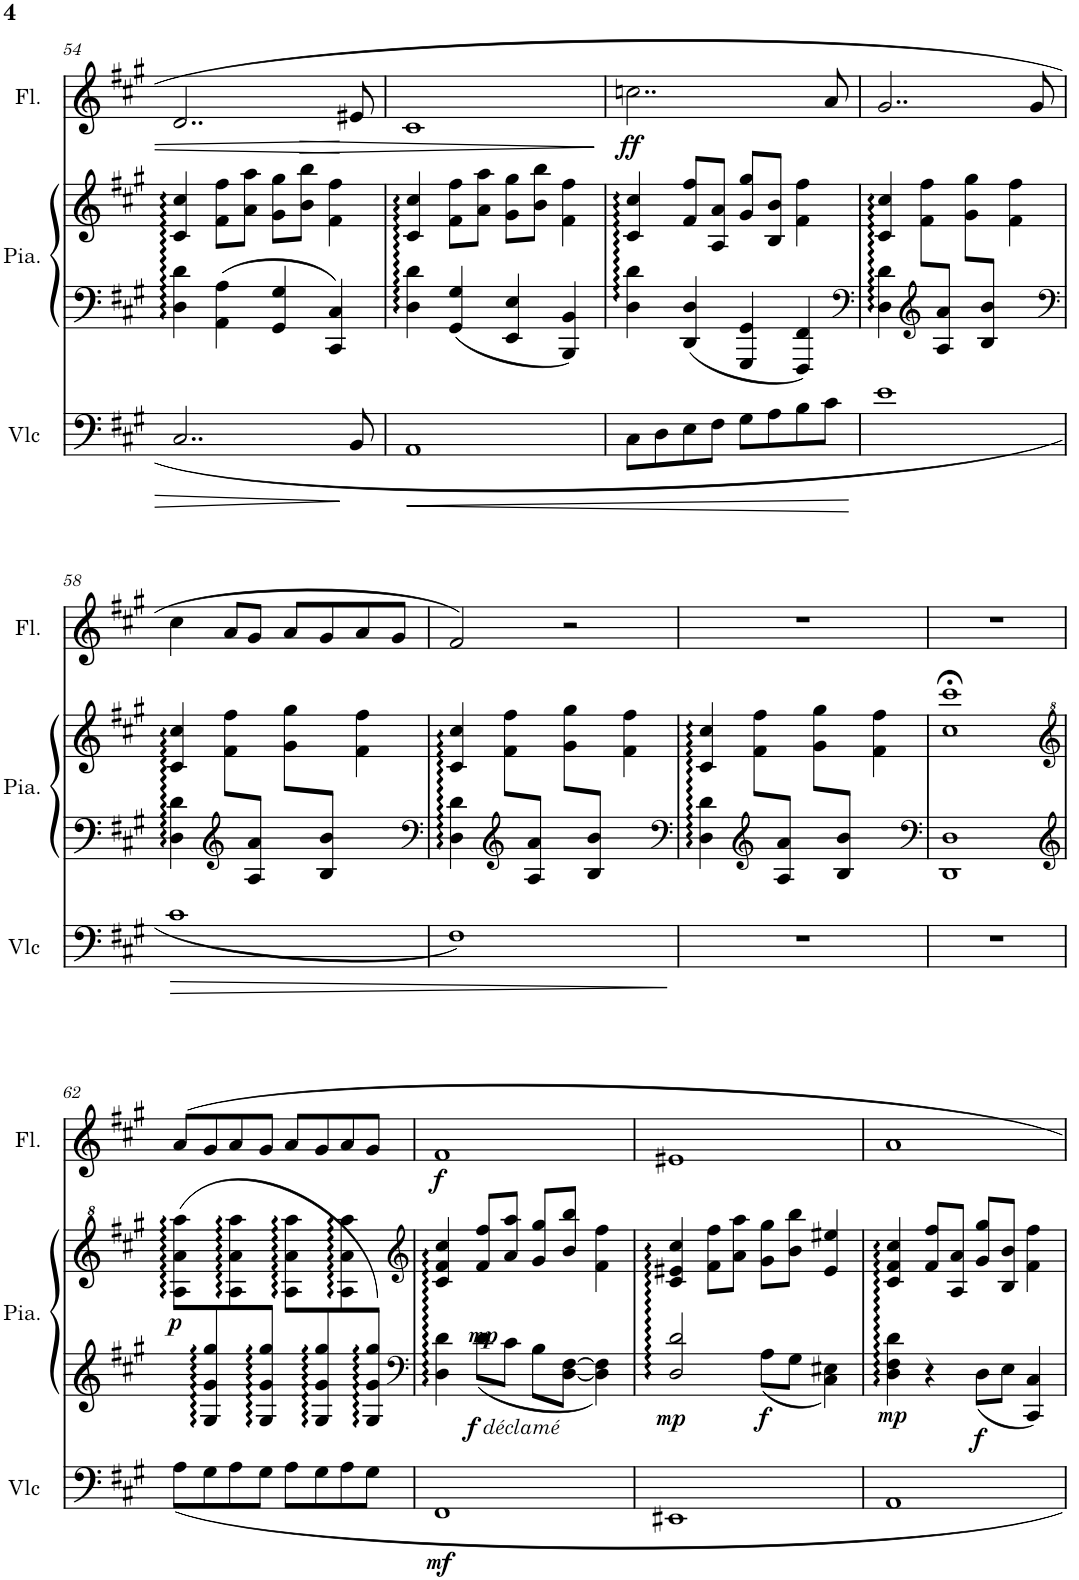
**kern	**dynam	**kern	**kern	**dynam	**kern	**dynam
*part3	*part3	*part2	*part2	*part2	*part1	*part1
*staff4	*staff4	*staff3	*staff2	*staff2/3	*staff1	*staff1
*I"Violoncelle	*	*I"Piano	*	*	*I"Flûte	*
*I'Vlc	*	*I'Pia.	*	*	*I'Fl.	*
!!LO:PB:g=z
*clefF4	*	*clefF4	*clefG2	*	*clefG2	*
*k[f#c#g#]	*	*k[f#c#g#]	*k[f#c#g#]	*	*k[f#c#g#]	*
*M4/4	*	*M4/4	*M4/4	*	*M4/4	*
=54	=54	=54	=54	=54	=54	=54
2..C#/	.	4D\ 4d\	4c#/ 4cc#/	.	2..d/	.
.	.	4AA\ 4A\	8f#\ 8ff#\L	.	.	.
.	.	.	8a\ 8aa\J	.	.	.
.	.	4GG#/ 4G#/	8g#\ 8gg#\L	.	.	.
.	.	.	8b\ 8bb\J	.	.	.
.	.	4CC#/ 4C#/	4f#\ 4ff#\	.	.	.
!	!	!	!	!	!	!LO:HP:b
8BB/	.	.	.	.	8e#X/	>
=55	=55	=55	=55	=55	=55	=55
!	!LO:HP:b	!	!	!	!	!
1AA	<	4D\ 4d\	4c#/ 4cc#/	.	1c#	.
.	.	4GG#/ 4G#/	8f#\ 8ff#\L	.	.	.
.	.	.	8a\ 8aa\J	.	.	.
.	.	4EE/ 4E/	8g#\ 8gg#\L	.	.	.
.	.	.	8b\ 8bb\J	.	.	.
.	.	4BBB/ 4BB/	4f#\ 4ff#\	.	.	.
.	.	.	.	.	.	]
=56	=56	=56	=56	=56	=56	=56
!	!	!	!	!	!	!LO:DY:b
8C#\L	.	4D\ 4d\	4c#/ 4cc#/	.	2..ccn\	ff
8D\	.	.	.	.	.	.
8E\	.	4DD/ 4D/	8f#/ 8ff#/L	.	.	.
8F#\J	.	.	8A/ 8a/J	.	.	.
8G#\L	.	4GGG#/ 4GG#/	8g#/ 8gg#/L	.	.	.
8A\	.	.	8B/ 8b/J	.	.	.
8B\	.	4FFF#/ 4FF#/	4f#\ 4ff#\	.	.	.
8c#\J	.	.	.	.	8a/	.
=57	=57	=57	=57	=57	=57	=57
*	*	*clefF4	*	*	*	*
*	*	*^	*	*	*	*
1e	.	4.ryy	4D\ 4d\	4c#/ 4cc#/	.	2..g#/	.
*	*	*clefG2	*	*	*	*	*
.	.	.	2.ryy	8f#\ 8ff#\L	.	.	.
.	.	8A/ 8a/J	.	8ryy	.	.	.
.	.	8ryy	.	8g#\ 8gg#\L	.	.	.
.	.	8B/ 8b/J	.	8ryy	.	.	.
.	.	4ryy	.	4f#\ 4ff#\	.	.	.
.	.	.	.	.	.	8g#/	.
!!LO:LB:g=z
=58	=58	=58	=58	=58	=58	=58	=58
*	*	*clefF4	*	*	*	*	*
1c#	.	4.ryy	4D\ 4d\	4c#/ 4cc#/	.	4cc#\	.
*	*	*clefG2	*	*	*	*	*
.	.	.	2.ryy	8f#\ 8ff#\L	.	8a/L	.
.	.	8A/ 8a/J	.	8ryy	.	8g#/J	.
.	.	8ryy	.	8g#\ 8gg#\L	.	8a/L	.
.	.	8B/ 8b/J	.	8ryy	.	8g#/	.
.	.	4ryy	.	4f#\ 4ff#\	.	8a/	.
.	.	.	.	.	.	8g#/J	.
=59	=59	=59	=59	=59	=59	=59	=59
*	*	*clefF4	*	*	*	*	*
1F#	.	4.ryy	4D\ 4d\	4c#/ 4cc#/	.	2f#/	.
*	*	*clefG2	*	*	*	*	*
.	.	.	2.ryy	8f#\ 8ff#\L	.	.	.
.	.	8A/ 8a/J	.	8ryy	.	.	.
.	.	8ryy	.	8g#\ 8gg#\L	.	2r	.
.	.	8B/ 8b/J	.	8ryy	.	.	.
.	.	4ryy	.	4f#\ 4ff#\	.	.	.
*	*	*v	*v	*	*	*	*
.	[	.	.	.	.	.
=60	=60	=60	=60	=60	=60	=60
*	*	*clefF4	*	*	*	*
*	*	*^	*	*	*	*
1r	.	4.ryy	4D\ 4d\	4c#/ 4cc#/	.	1r	.
*	*	*clefG2	*	*	*	*	*
.	.	.	2.ryy	8f#\ 8ff#\L	.	.	.
.	.	8A/ 8a/J	.	8ryy	.	.	.
.	.	8ryy	.	8g#\ 8gg#\L	.	.	.
.	.	8B/ 8b/J	.	8ryy	.	.	.
.	.	4ryy	.	4f#\ 4ff#\	.	.	.
*	*	*v	*v	*	*	*	*
=61	=61	=61	=61	=61	=61	=61
*	*	*clefF4	*	*	*	*
1r	.	1DD 1D	1cc#;< 1ccc#;<	.	1r	.
!!LO:LB:g=z
=62	=62	=62	=62	=62	=62	=62
*	*	*clefG2	*clefG^2	*	*	*
*	*	*^	*	*	*	*
!	!	!	!	!	!LO:DY:b	!	!
8A\L	.	8ryy	1ryy	(8a\ 8aa\ 8aaa\L	p	8a/L	.
8G#\	.	8G#/ 8g#/ 8gg#/	.	8ryy	.	8g#/	.
8A\	.	8ryy	.	8a\ 8aa\ 8aaa\	.	8a/	.
8G#\J	.	8G#/ 8g#/ 8gg#/J	.	8ryy	.	8g#/J	.
8A\L	.	8ryy	.	8a\ 8aa\ 8aaa\L	.	8a/L	.
8G#\	.	8G#/ 8g#/ 8gg#/	.	8ryy	.	8g#/	.
8A\	.	8ryy	.	8a\ 8aa\ 8aaa\	.	8a/	.
8G#\J	.	8G#/ 8g#/ 8gg#/J)	.	8ryy	.	8g#/J	.
*	*	*v	*v	*	*	*	*
=63	=63	=63	=63	=63	=63	=63
*	*	*clefF4	*clefG2	*	*	*
!	!LO:DY:b	!	!	!	!	!LO:DY:b
1FF#	mf	4D\ 4d\	4c#/ 4f#/ 4cc#/	.	1f#	f
!	!	!LO:TX:b:i:t=déclamé	!	!	!	!
!	!	!	!	!LO:DY:b=2	!	!
!	!	!	!	!LO:DY:n=1:b	!	!
.	.	8d\L	8f#/ 8ff#/L	f mp	.	.
.	.	8c#\J	8a/ 8aa/J	.	.	.
.	.	8B\L	8g#/ 8gg#/L	.	.	.
.	.	[8D\ [>8F#\J	8b/ 8bb/J	.	.	.
.	.	4D\] 4F#\]	4f#\ 4ff#\	.	.	.
=64	=64	=64	=64	=64	=64	=64
!	!	!	!	!LO:DY:b=2	!	!
1EE#X	.	2D/ 2d/	4c#/ 4e#X/ 4cc#/	mp	1e#X	.
.	.	.	8f#\ 8ff#\L	.	.	.
.	.	.	8a\ 8aa\J	.	.	.
!	!	!	!	!LO:DY:b=2	!	!
.	.	8A\L	8g#\ 8gg#\L	f	.	.
.	.	8G#\J	8b\ 8bb\J	.	.	.
.	.	4C#\ 4E#X\	4e#/ 4ee#X/	.	.	.
=65	=65	=65	=65	=65	=65	=65
!	!	!	!	!LO:DY:b=2	!	!
1AA	.	4D\ 4F#\ 4d\	4c#/ 4f#/ 4cc#/	mp	1a	.
.	.	4r	8f#/ 8ff#/L	.	.	.
.	.	.	8A/ 8a/J	.	.	.
!	!	!	!	!LO:DY:b=2	!	!
.	.	8D\L	8g#/ 8gg#/L	f	.	.
.	.	8E\J	8B/ 8b/J	.	.	.
.	.	4CC#/ 4C#/	4f#\ 4ff#\	.	.	.
=	=	=	=	=	=	=
*-	*-	*-	*-	*-	*-	*-
